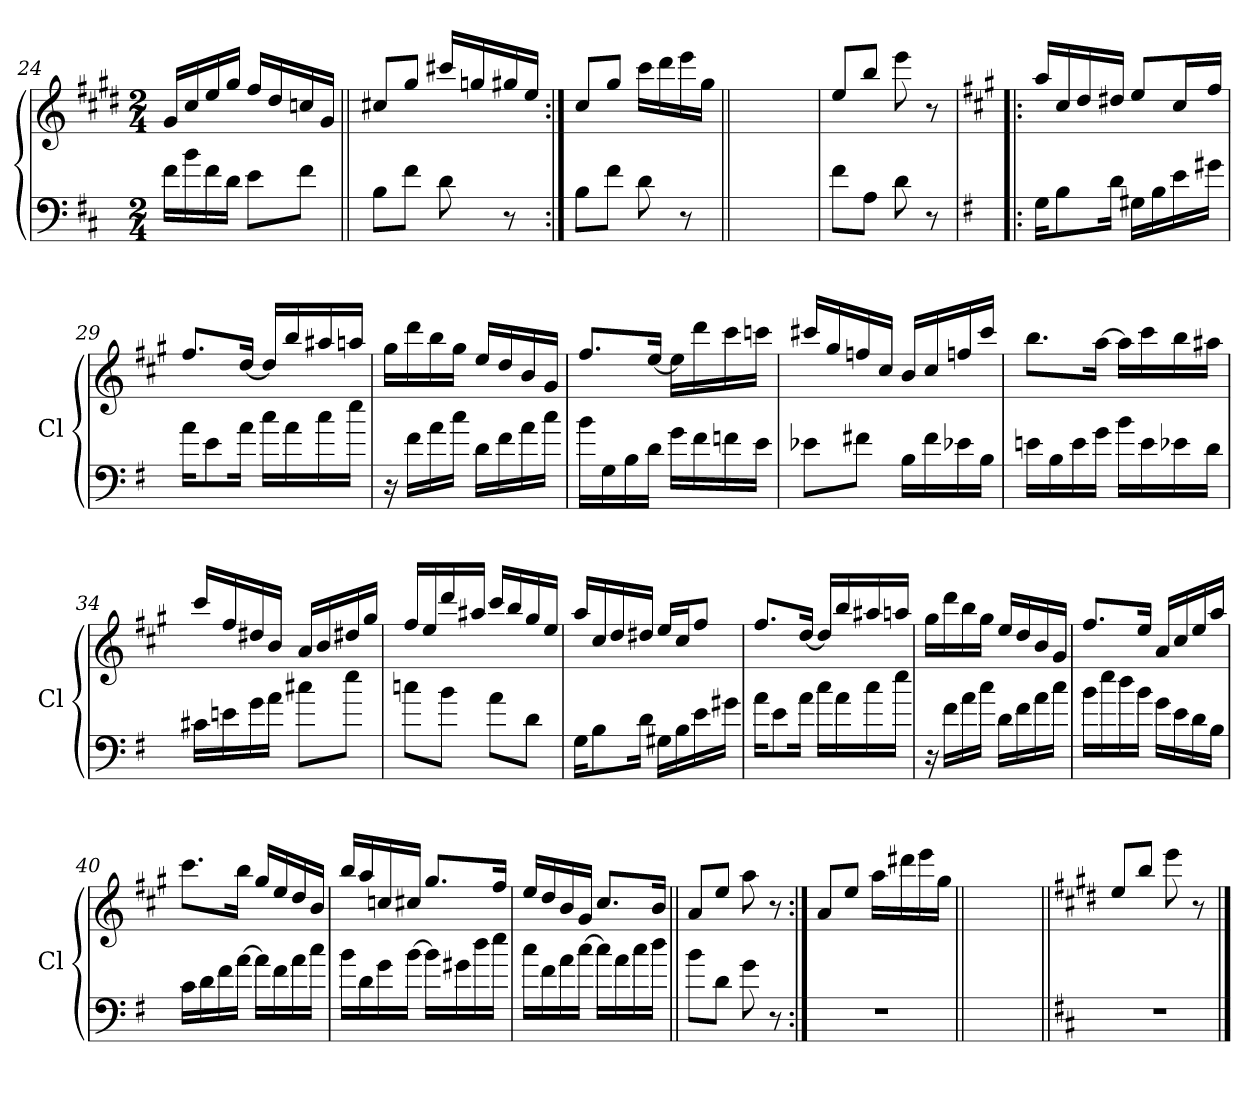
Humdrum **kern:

**kern	**kern
*part2	*part1
*staff2	*staff1
*	*I'Cl
!!LO:LB:g=z
*clefF4	*clefG2
*	*ITrd1c2
*k[f#c#]	*k[f#c#]
*D:	*D:
*M2/4	*M2/4
=24	=24
16f#\LL	16f#/LL
16b\	16b/
16f#\	16dd/
16d\JJ	16ff#/JJ
8e\L	16ee/LL
.	16cc#/
8f#\J	16b-X/
.	16f#/JJ
=25||	=25||
8B\L	8bn/L
8f#\J	8ff#/J
8d\	16bbn/LL
.	16ffn/
8r	16ff#X/
.	16dd/JJ
=26:|!	=26:|!
8B\L	8b/L
8f#\J	8ff#/J
8d\	16bb\LL
.	16ccc#\
8r	16ddd\
.	16ff#\JJ
=26X261||	=26X261||
2ryy	2ryy
!!LO:LB:g=z
=27	=27
8f#\L	8dd/L
8A\J	8aa/J
8d\	8ddd\
8r	8r
=28!|:	=28!|:
*k[f#]	*k[f#]
*G:	*G:
16G\KL	16gg/LL
8B\	16b/
.	16cc/
16d\Jk	16cc#X/JJ
16G#X\LL	8dd/L
16B\	.
16e\	16b/L
16g#X\JJ	16ee/JJ
=29	=29
16a\KL	8.ee/L
8e\	.
16a\Jk	[<16cc/Jk
16cc\LL	16cc/LL]
16a\	16aa/
16cc\	16gg#X/
16ee\JJ	16ggn/JJ
=30	=30
16r	16ff#\LL
16f#\LL	16ccc\
16a\	16aa\
16cc\JJ	16ff#\JJ
16d\LL	16dd/LL
16f#\	16cc/
16a\	16a/
16cc\JJ	16f#/JJ
=31	=31
16b\LL	8.ee/L
16G\	.
16B\	.
16d\JJ	[16dd/Jk
16g\LL	16dd\LL]
16f#\	16ccc\
16fn\	16bb\
16e\JJ	16bb-X\JJ
!!LO:LB:g=z
=32	=32
8e-X\L	16bbn/LL
.	16ff#/
8f#X\J	16ee-X/
.	16b/JJ
16B\LL	16a/LL
16f#\	16b/
16e-X\	16ee-X/
16B\JJ	16bb/JJ
=33	=33
16en\LL	8.aa\L
16B\	.
16e\	.
16g\JJ	[16gg\Jk
16b\LL	16gg\LL]
16e\	16bb\
16e-X\	16aa\
16d\JJ	16gg#X\JJ
=34	=34
16c#X\LL	16bb/LL
16en\	16ee/
16g\	16cc#X/
16a\JJ	16a/JJ
8cc#X\L	16g/LL
.	16a/
8ee\J	16cc#X/
.	16ff#/JJ
=35	=35
8ccn\L	16ee/LL
.	16dd/
8b\J	16ccc/
.	16gg#X/JJ
8a\L	16bb/LL
.	16aa/
8d\J	16ff#/
.	16dd/JJ
=36	=36
16G\KL	16gg/LL
8B\	16b/
.	16cc/
16d\Jk	16cc#X/JJ
16G#X\LL	16dd/LL
16B\	16b/J
16e\	8ee/J
16g#X\JJ	.
!!LO:LB:g=z
=37	=37
16a\KL	8.ee/L
8e\	.
16a\Jk	[<16cc/Jk
16cc\LL	16cc/LL]
16a\	16aa/
16cc\	16gg#X/
16ee\JJ	16ggn/JJ
=38	=38
16r	16ff#\LL
16f#\LL	16ccc\
16a\	16aa\
16cc\JJ	16ff#\JJ
16d\LL	16dd/LL
16f#\	16cc/
16a\	16a/
16cc\JJ	16f#/JJ
=39	=39
16b\LL	8.ee/L
16ee\	.
16dd\	.
16b\JJ	16dd/Jk
16g\LL	16g/LL
16e\	16b/
16d\	16dd/
16B\JJ	16gg/JJ
=40	=40
16c\LL	8.bb\L
16d\	.
16f#\	.
[16a\JJ	16aa\Jk
16a\LL]	16ff#/LL
16f#\	16dd/
16a\	16cc/
16cc\JJ	16a/JJ
=41	=41
16b\LL	16aa/LL
16d\	16gg/
16g\	16b-X/
[16b\JJ	16bn/JJ
16b\LL]	8.ff#/L
16g#X\	.
16dd\	.
16ee\JJ	16ee/Jk
!!LO:LB:g=z
=42	=42
16cc\LL	16dd/LL
16f#\	16cc/
16a\	16a/
[16cc\JJ	16f#/JJ
16cc\LL]	8.b/L
16a\	.
16cc\	.
16dd\JJ	16a/Jk
=43||	=43||
8b\L	8g/L
8d\J	8dd/J
8g\	8gg\
8r	8r
=44:|!	=44:|!
2r	8g/L
.	8dd/J
.	16gg\LL
.	16ccc#X\
.	16ddd\
.	16ff#\JJ
=45||	=45||
2ryy	2ryy
=46||	=46||
*k[f#c#]	*k[f#c#]
*D:	*D:
2r	8dd/L
.	8aa/J
.	8ddd\
.	8r
==	==
*-	*-
